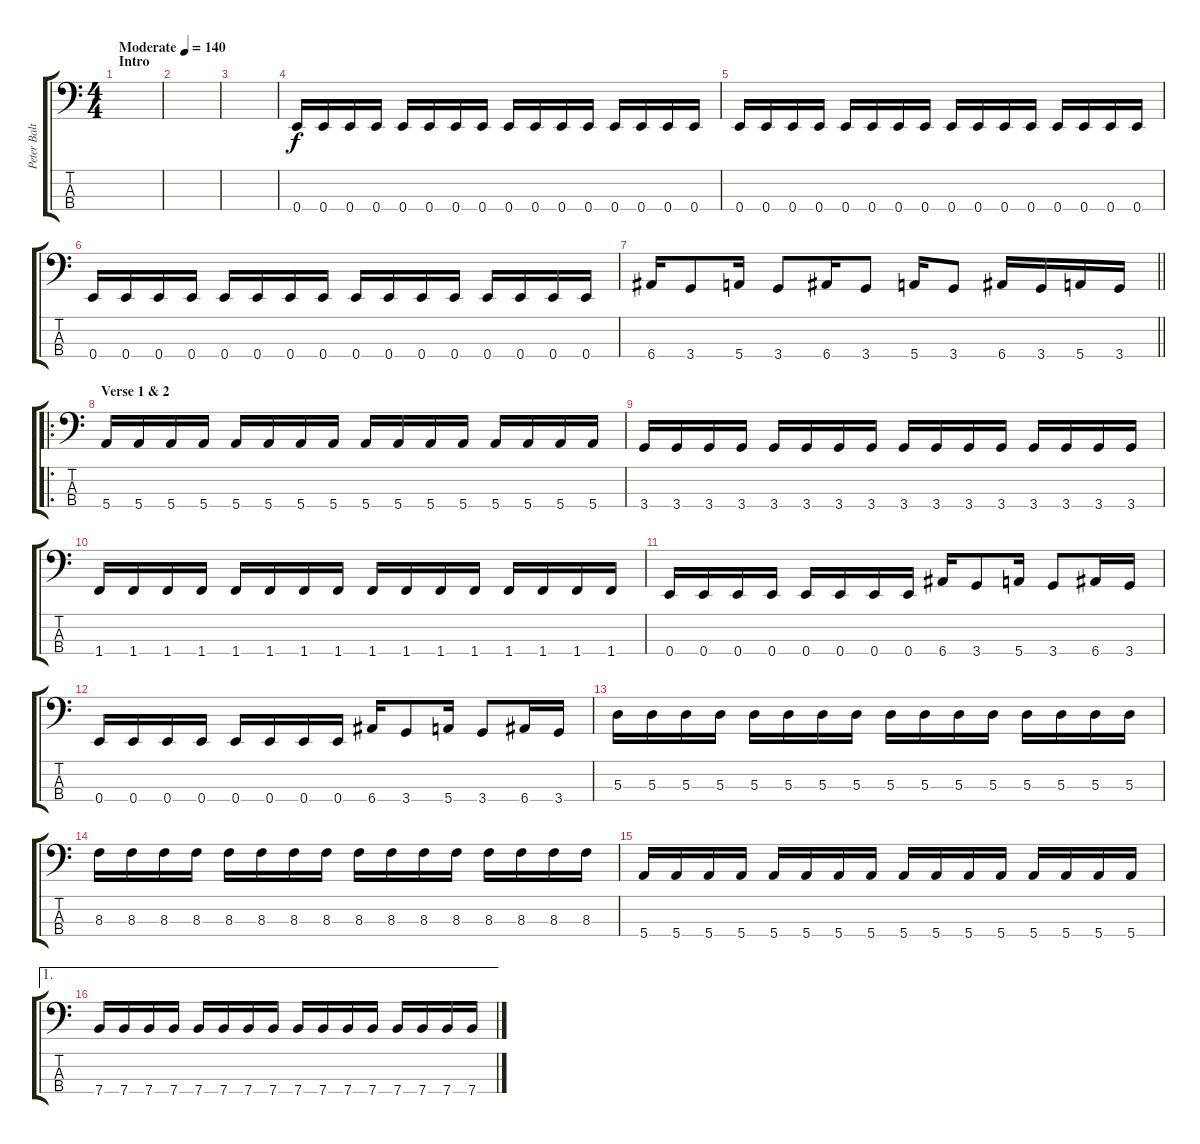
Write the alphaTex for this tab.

\track ("Peter Baltes (Bass)" "Peter Balt") {instrument electricbasspick}
\staff {score tabs}
\tuning (G2 D2 A1 E1) {hide}
\ts (4 4)
\section ("" "Intro")
\tempo (140 "Moderate")
\clef f4
\ks c
|
|
|
0.4.16 0.4.16 0.4.16 0.4.16 0.4.16 0.4.16 0.4.16 0.4.16 0.4.16 0.4.16 0.4.16 0.4.16 0.4.16 0.4.16 0.4.16 0.4.16 |
0.4.16 0.4.16 0.4.16 0.4.16 0.4.16 0.4.16 0.4.16 0.4.16 0.4.16 0.4.16 0.4.16 0.4.16 0.4.16 0.4.16 0.4.16 0.4.16 |
0.4.16 0.4.16 0.4.16 0.4.16 0.4.16 0.4.16 0.4.16 0.4.16 0.4.16 0.4.16 0.4.16 0.4.16 0.4.16 0.4.16 0.4.16 0.4.16 |
\barLineRight lightlight
6.4.16 3.4.8 5.4.16 3.4.8 6.4.16 3.4.8 5.4.16 3.4.8 6.4.16 3.4.16 5.4.16 3.4.16 |
\ro
\section ("" "Verse 1 & 2")
5.4.16 5.4.16 5.4.16 5.4.16 5.4.16 5.4.16 5.4.16 5.4.16 5.4.16 5.4.16 5.4.16 5.4.16 5.4.16 5.4.16 5.4.16 5.4.16 |
3.4.16 3.4.16 3.4.16 3.4.16 3.4.16 3.4.16 3.4.16 3.4.16 3.4.16 3.4.16 3.4.16 3.4.16 3.4.16 3.4.16 3.4.16 3.4.16 |
1.4.16 1.4.16 1.4.16 1.4.16 1.4.16 1.4.16 1.4.16 1.4.16 1.4.16 1.4.16 1.4.16 1.4.16 1.4.16 1.4.16 1.4.16 1.4.16 |
0.4.16 0.4.16 0.4.16 0.4.16 0.4.16 0.4.16 0.4.16 0.4.16 6.4.16 3.4.8 5.4.16 3.4.8 6.4.16 3.4.16 |
0.4.16 0.4.16 0.4.16 0.4.16 0.4.16 0.4.16 0.4.16 0.4.16 6.4.16 3.4.8 5.4.16 3.4.8 6.4.16 3.4.16 |
5.3.16 5.3.16 5.3.16 5.3.16 5.3.16 5.3.16 5.3.16 5.3.16 5.3.16 5.3.16 5.3.16 5.3.16 5.3.16 5.3.16 5.3.16 5.3.16 |
8.3.16 8.3.16 8.3.16 8.3.16 8.3.16 8.3.16 8.3.16 8.3.16 8.3.16 8.3.16 8.3.16 8.3.16 8.3.16 8.3.16 8.3.16 8.3.16 |
5.4.16 5.4.16 5.4.16 5.4.16 5.4.16 5.4.16 5.4.16 5.4.16 5.4.16 5.4.16 5.4.16 5.4.16 5.4.16 5.4.16 5.4.16 5.4.16 |
\ae 1
7.4.16 7.4.16 7.4.16 7.4.16 7.4.16 7.4.16 7.4.16 7.4.16 7.4.16 7.4.16 7.4.16 7.4.16 7.4.16 7.4.16 7.4.16 7.4.16
